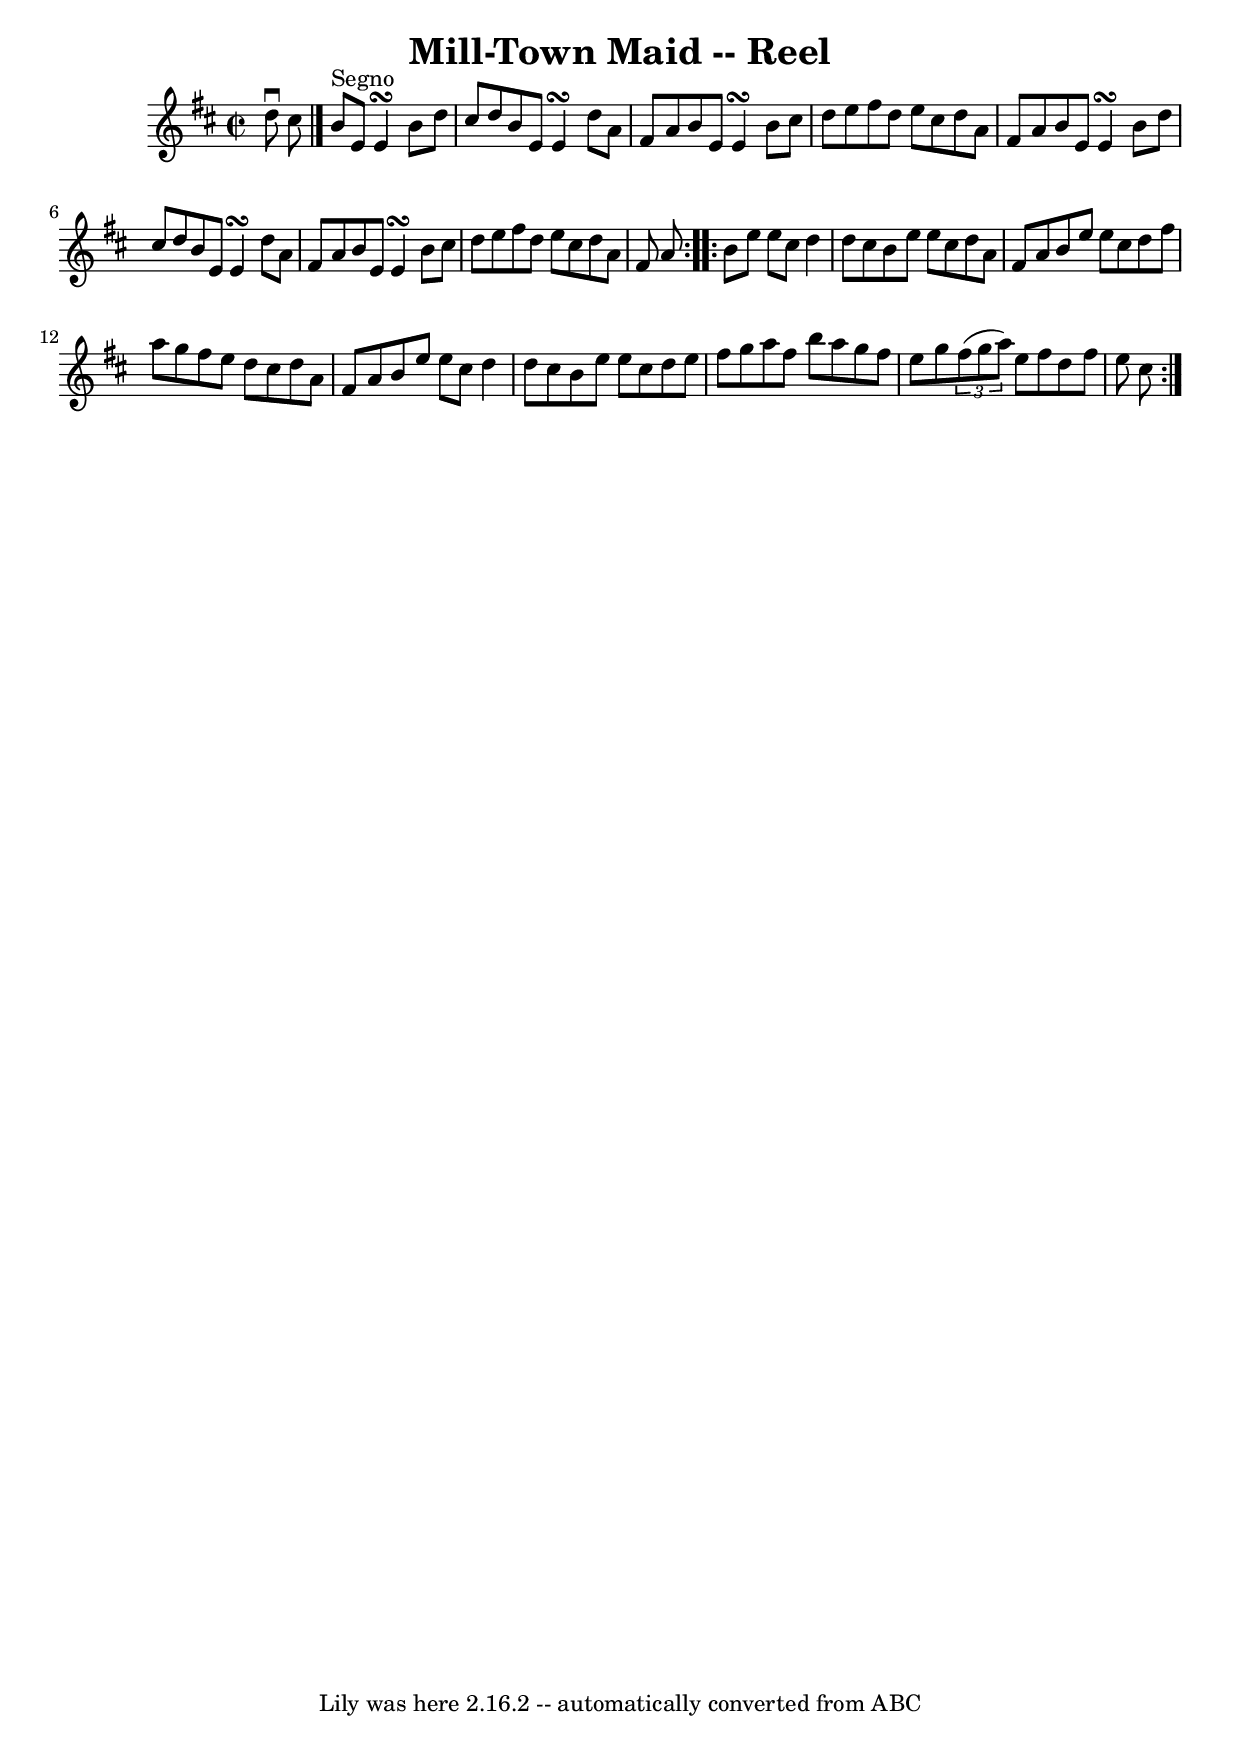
\version "2.16.2"
\include "Mammoth.ily"
\header {
  %% book = "Ryan's Mammoth Collection"
 crossRefNumber = "1"
 footnotes = ""
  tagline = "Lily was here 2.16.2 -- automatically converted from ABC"
  title = "Mill-Town Maid -- Reel"

}
voicedefault =  {



  \repeat volta 2 {

    \override Staff.TimeSignature #'style = #'C
    \time 2/2 
    \key a \mixolydian d''8^\downbow cs''8    \bar "|." b'8^"Segno" e'8 e'4\turn b'8 d''8 cs''8 d''8   |
 b'8 e'8 e'4\turn d''8 a'8 fs'8 a'8   |
 b'8 e'8 e'4      \turn b'8 cs''8 d''8 e''8   |
 fs''8 d''8 e''8 cs''8 d''8 a'8 fs'8 a'8   |
 b'8 e'8 e'4\turn b'8 d''8 cs''8 d''8   |
 b'8 e'8 e'4\turn d''8 a'8 fs'8 a'8   |
 b'8 e'8 e'4\turn b'8 cs''8 d''8 e''8   |
 fs''8 d''8 e''8 cs''8 d''8 a'8 fs'8    
 a'8  
  }     
  \repeat volta 2 {
 b'8 e''8 e''8 cs''8 d''4 d''8 cs''8   |
 b'8 e''8 e''8 cs''8 d''8 a'8 fs'8 a'8  |
 b'8 e''8 e''8 cs''8 d''8 fs''8 a''8 g''8   |
 fs''8 e''8 d''8 cs''8 d''8 a'8 fs'8 a'8   |
 b'8 e''8 e''8 cs''8 d''4 d''8 cs''8  |
 b'8 e''8 e''8 cs''8 d''8 e''8 fs''8 g''8   |
 a''8 fs''8 b''8 a''8 g''8 fs''8 e''8 g''8   |
    
    \times 2/3 { fs''8 (g''8 a''8) 
	       } e''8 fs''8 d''8 fs''8 
 e''8 cs''8    
  }   

}

\score{
  <<

    \context Staff="default"
    {
      \voicedefault 
      
    }

  >>
  \layout {
    
  }
  \midi {
  }

}
